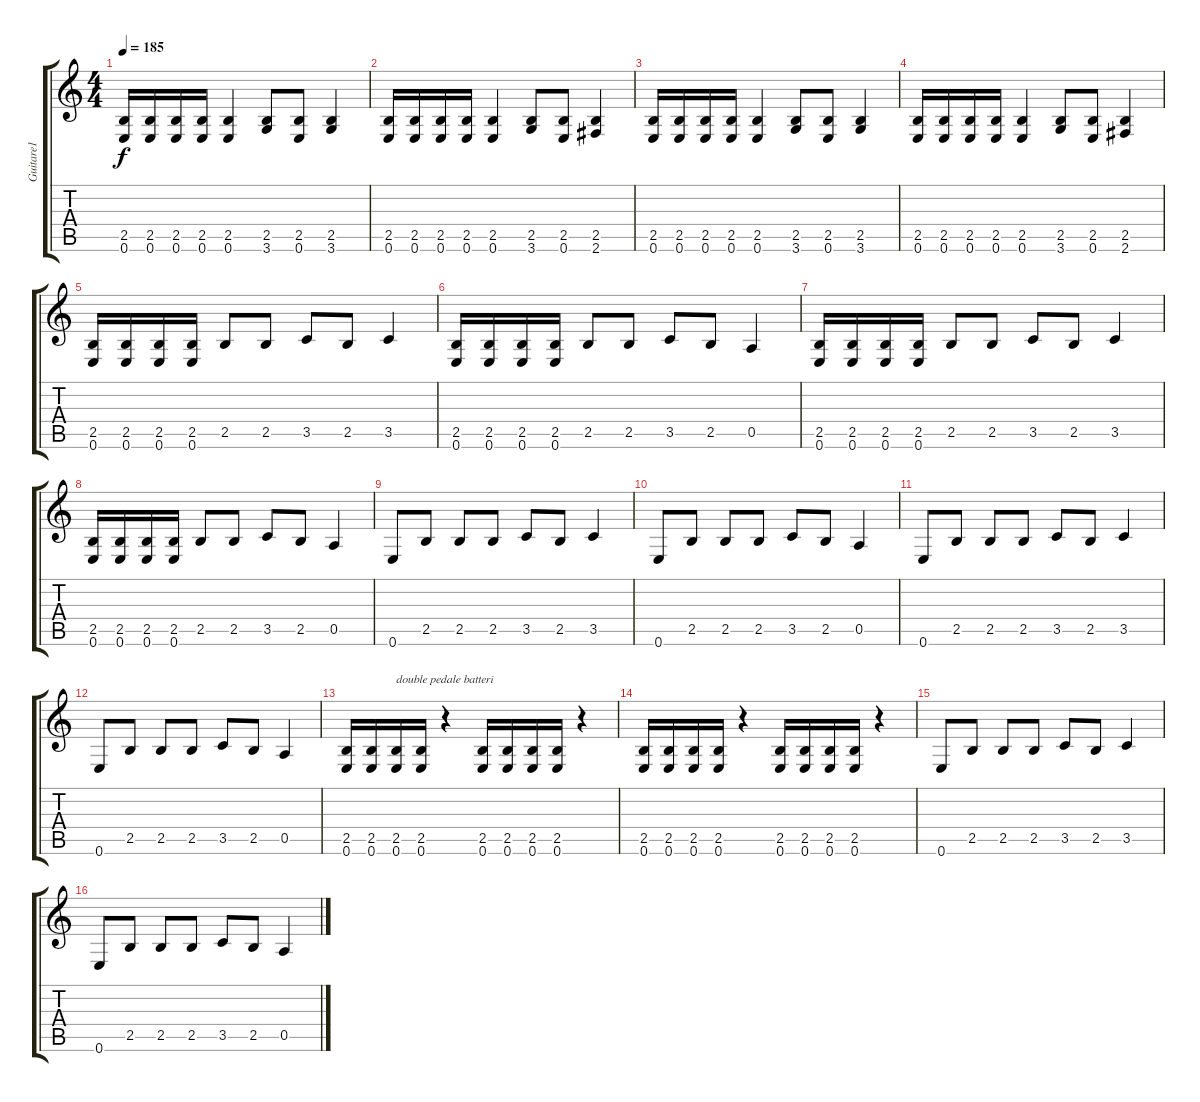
\track ("Guitare1" "Guitare1") {instrument overdrivenguitar}
\staff {score tabs}
\tuning (E4 B3 G3 D3 A2 E2) {hide}
\ts (4 4)
\tempo 185
\clef g2
\ks c
(2.5 0.6).16{dy f} (2.5 0.6).16 (2.5 0.6).16 (2.5 0.6).16 (2.5 0.6).4 (2.5 3.6).8 (2.5 0.6).8 (2.5 3.6).4 |
(2.5 0.6).16 (2.5 0.6).16 (2.5 0.6).16 (2.5 0.6).16 (2.5 0.6).4 (2.5 3.6).8 (2.5 0.6).8 (2.5 2.6).4 |
(2.5 0.6).16 (2.5 0.6).16 (2.5 0.6).16 (2.5 0.6).16 (2.5 0.6).4 (2.5 3.6).8 (2.5 0.6).8 (2.5 3.6).4 |
(2.5 0.6).16 (2.5 0.6).16 (2.5 0.6).16 (2.5 0.6).16 (2.5 0.6).4 (2.5 3.6).8 (2.5 0.6).8 (2.5 2.6).4 |
(2.5 0.6).16 (2.5 0.6).16 (2.5 0.6).16 (2.5 0.6).16 2.5.8 2.5.8 3.5.8 2.5.8 3.5.4 |
(2.5 0.6).16 (2.5 0.6).16 (2.5 0.6).16 (2.5 0.6).16 2.5.8 2.5.8 3.5.8 2.5.8 0.5.4 |
(2.5 0.6).16 (2.5 0.6).16 (2.5 0.6).16 (2.5 0.6).16 2.5.8 2.5.8 3.5.8 2.5.8 3.5.4 |
(2.5 0.6).16 (2.5 0.6).16 (2.5 0.6).16 (2.5 0.6).16 2.5.8 2.5.8 3.5.8 2.5.8 0.5.4 |
0.6.8 2.5.8 2.5.8 2.5.8 3.5.8 2.5.8 3.5.4 |
0.6.8 2.5.8 2.5.8 2.5.8 3.5.8 2.5.8 0.5.4 |
0.6.8 2.5.8 2.5.8 2.5.8 3.5.8 2.5.8 3.5.4 |
0.6.8 2.5.8 2.5.8 2.5.8 3.5.8 2.5.8 0.5.4 |
(2.5 0.6).16 (2.5 0.6).16 (2.5 0.6).16{txt "double pedale batteri"} (2.5 0.6).16 r.4 (2.5 0.6).16 (2.5 0.6).16 (2.5 0.6).16 (2.5 0.6).16 r.4 |
(2.5 0.6).16 (2.5 0.6).16 (2.5 0.6).16 (2.5 0.6).16 r.4 (2.5 0.6).16 (2.5 0.6).16 (2.5 0.6).16 (2.5 0.6).16 r.4 |
0.6.8 2.5.8 2.5.8 2.5.8 3.5.8 2.5.8 3.5.4 |
0.6.8 2.5.8 2.5.8 2.5.8 3.5.8 2.5.8 0.5.4
